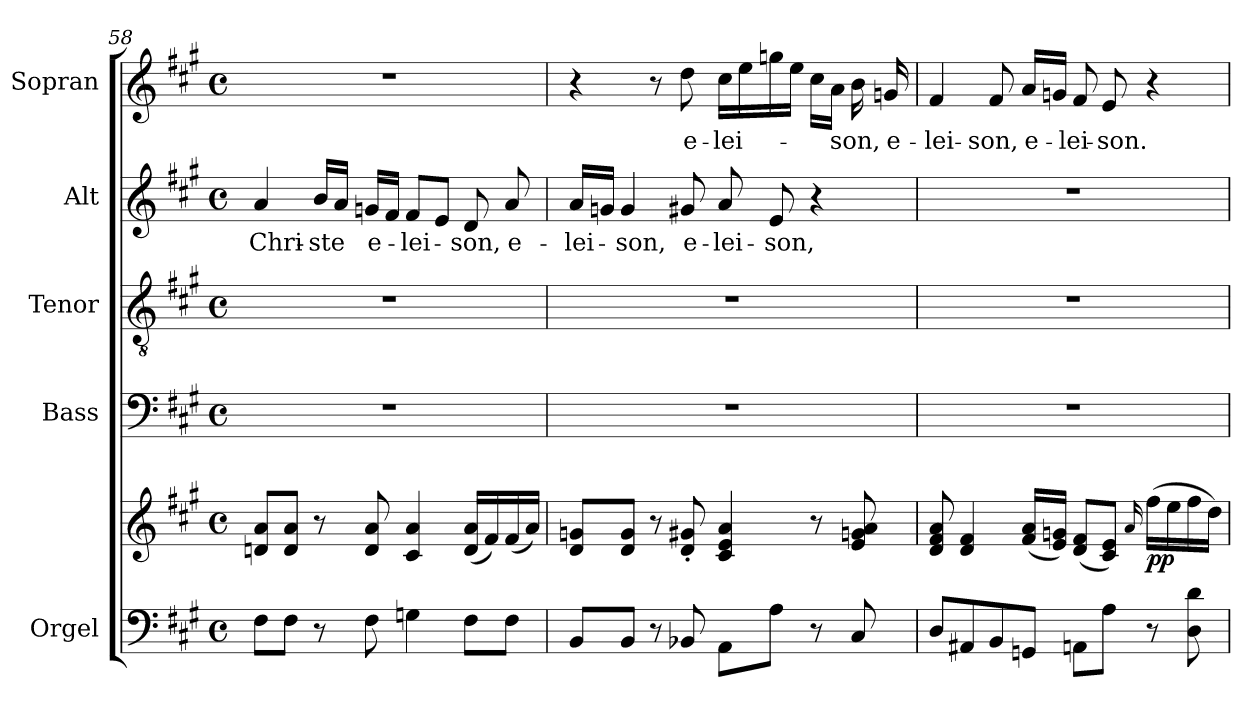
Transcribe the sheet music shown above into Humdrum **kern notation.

**kern	**kern	**dynam	**kern	**kern	**kern	**text	**kern	**text
*part5	*part5	*part5	*part4	*part3	*part2	*part2	*part1	*part1
*staff6	*staff5	*staff5/6	*staff4	*staff3	*staff2	*staff2	*staff1	*staff1
*I"Orgel	*	*	*I"Bass	*I"Tenor	*I"Alt	*	*I"Sopran	*
*I'Org.	*	*	*I'B.	*I'T.	*I'A.	*	*I'S.	*
*clefF4	*clefG2	*	*clefF4	*clefGv2	*clefG2	*	*clefG2	*
*k[f#c#g#]	*k[f#c#g#]	*	*k[f#c#g#]	*k[f#c#g#]	*k[f#c#g#]	*	*k[f#c#g#]	*
*A:	*A:	*	*A:	*A:	*A:	*	*A:	*
*M4/4	*M4/4	*	*M4/4	*M4/4	*M4/4	*	*M4/4	*
*met(c)	*met(c)	*	*met(c)	*met(c)	*met(c)	*	*met(c)	*
=58	=58	=58	=58	=58	=58	=58	=58	=58
!	!	!	!	!	!	!LO:LY:b	!	!
8F#\L	8dn/ 8a/L	.	1r	1r	4a/	Chri-	1r	.
8F#\J	8d/ 8a/J	.	.	.	.	.	.	.
!	!	!	!	!	!	!LO:LY:b	!	!
8r	8r	.	.	.	16b/LL	-ste	.	.
.	.	.	.	.	16a/JJ	.	.	.
!	!	!	!	!	!	!LO:LY:b	!	!
8F#\	8d/ 8a/	.	.	.	16gn/LL	e-	.	.
.	.	.	.	.	16f#/JJ	.	.	.
!	!	!	!	!	!	!LO:LY:b	!	!
4Gn\	4c#/ 4a/	.	.	.	8f#/L	-lei-	.	.
.	.	.	.	.	8e/J	.	.	.
!	!	!	!	!	!	!LO:LY:b	!	!
8F#\L	(<16d/ 16a/LL	.	.	.	8d/	-son,	.	.
.	16f#/)	.	.	.	.	.	.	.
!	!	!	!	!	!	!LO:LY:b	!	!
8F#\J	(<16f#/	.	.	.	8a/	e-	.	.
.	16a/JJ)	.	.	.	.	.	.	.
=59	=59	=59	=59	=59	=59	=59	=59	=59
!	!	!	!	!	!	!LO:LY:b	!	!
8BB/L	8d/ 8gn/L	.	1r	1r	16a/LL	-lei-	4r	.
.	.	.	.	.	16gn/JJ	.	.	.
!	!	!	!	!	!	!LO:LY:b	!	!
8BB/J	8d/ 8g/J	.	.	.	4g/	-son,	.	.
8r	8r	.	.	.	.	.	8r	.
!	!	!	!	!	!	!LO:LY:b	!	!LO:LY:b
8BB-X/	8d/'< 8g#X/'<	.	.	.	8g#X/	e-	8dd\	e-
!	!	!	!	!	!	!LO:LY:b	!	!LO:LY:b
8AA\L	4c#/ 4e/ 4a/	.	.	.	8a/	-lei-	16cc#\LL	-lei-
.	.	.	.	.	.	.	16ee\	.
!	!	!	!	!	!	!LO:LY:b	!	!
8A\J	.	.	.	.	8e/	-son,	16ggn\	.
.	.	.	.	.	.	.	16ee\JJ	.
8r	8r	.	.	.	4r	.	16cc#\LL	.
.	.	.	.	.	.	.	16a\JJ	.
!	!	!	!	!	!	!	!	!LO:LY:b
8C#/	8e/ 8gn/ 8a/	.	.	.	.	.	16b\	-son,
!	!	!	!	!	!	!	!	!LO:LY:b
.	.	.	.	.	.	.	16gn/	e-
=60	=60	=60	=60	=60	=60	=60	=60	=60
!	!	!	!	!	!	!	!	!LO:LY:b
8D/L	8d/ 8f#/ 8a/	.	1r	1r	1r	.	4f#/	-lei-
8AA#X/	4d/ 4f#/	.	.	.	.	.	.	.
!	!	!	!	!	!	!	!	!LO:LY:b
8BB/	.	.	.	.	.	.	8f#/	-son,
!	!	!	!	!	!	!	!	!LO:LY:b
8GGn/J	(<16f#/ 16a/LL	.	.	.	.	.	16a/LL	e-
.	16e/ 16gn/JJ)	.	.	.	.	.	16gn/JJ	.
!	!	!	!	!	!	!	!	!LO:LY:b
8AAn\L	(<8d/ 8f#/L	.	.	.	.	.	8f#/	-lei-
!	!	!	!	!	!	!	!	!LO:LY:b
8A\J	8c#/ 8e/J)	.	.	.	.	.	8e/	-son.
.	16qqa/	.	.	.	.	.	.	.
!	!	!LO:DY:b	!	!	!	!	!	!
8r	(>16ff#\LL	pp	.	.	.	.	4r	.
.	16ee\	.	.	.	.	.	.	.
8D\ 8d\	16ff#\	.	.	.	.	.	.	.
.	16dd\JJ)	.	.	.	.	.	.	.
=	=	=	=	=	=	=	=	=
*-	*-	*-	*-	*-	*-	*-	*-	*-
